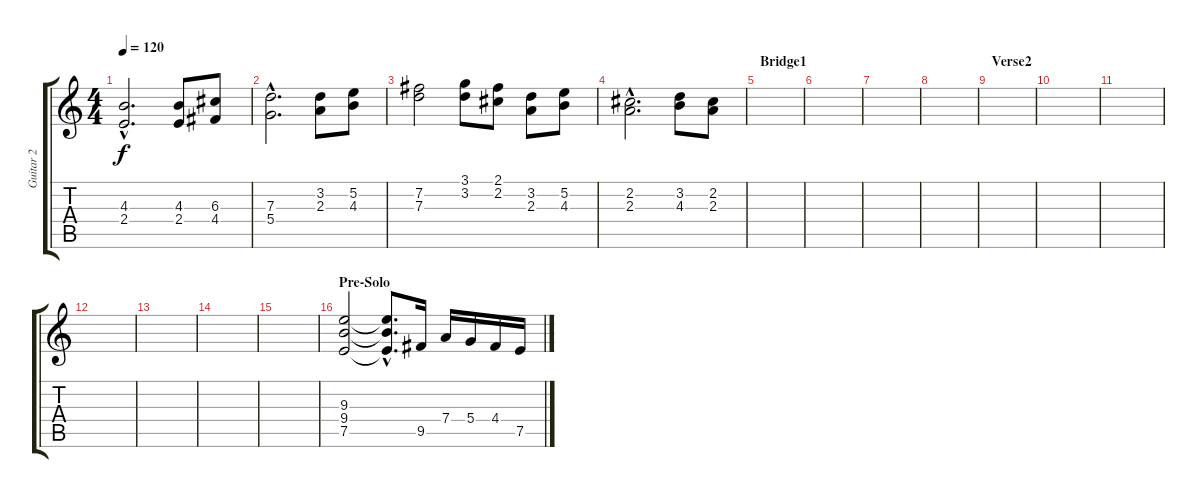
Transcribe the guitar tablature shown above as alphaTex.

\track ("Guitar 2" "Guitar 2") {instrument overdrivenguitar}
\staff {score tabs}
\tuning (E4 B3 G3 D3 A2 E2) {hide}
\ts (4 4)
\tempo 120
\clef g2
\ks c
(4.3{hac} 2.4{hac}).2{d dy f} (4.3 2.4).8 (6.3 4.4).8 |
(7.3{hac} 5.4{hac}).2{d} (3.2 2.3).8 (5.2 4.3).8 |
(7.2 7.3).2 (3.1 3.2).8 (2.1 2.2).8 (3.2 2.3).8 (5.2 4.3).8 |
(2.2{hac} 2.3{hac}).2{d} (3.2 4.3).8 (2.2 2.3).8 |
\section ("" "Bridge1")
|
|
|
|
\section ("" "Verse2")
|
|
|
|
|
|
|
\section ("" "Pre-Solo")
(9.3 9.4 7.5).2 (9.3{hac t} 9.4{hac t} 7.5{hac t}).8{d} 9.5.16 7.4.16 5.4.16 4.4.16 7.5.16
